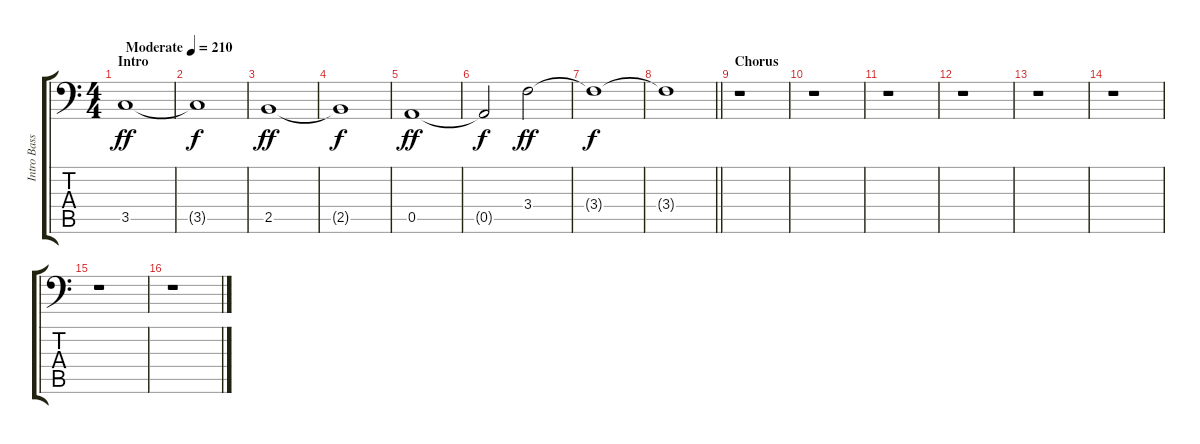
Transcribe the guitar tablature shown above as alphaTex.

\track ("Intro Basslead" "Intro Bass") {instrument fx2soundtrack}
\staff {score tabs}
\tuning (B8 B3 G3 D3 A2 C-1) {hide}
\ts (4 4)
\section ("" "Intro")
\tempo (210 "Moderate")
\clef f4
\ks c
3.5.1{dy ff instrument fx2soundtrack} |
3.5{t}.1{dy f} |
2.5.1{dy ff} |
2.5{t}.1{dy f} |
0.5.1{dy ff} |
0.5{t}.2{dy f} 3.4.2{dy ff} |
3.4{t}.1{dy f} |
\barLineRight lightlight
3.4{t}.1 |
\section ("" "Chorus")
r.1 |
r.1 |
r.1 |
r.1 |
r.1 |
r.1 |
r.1 |
r.1
